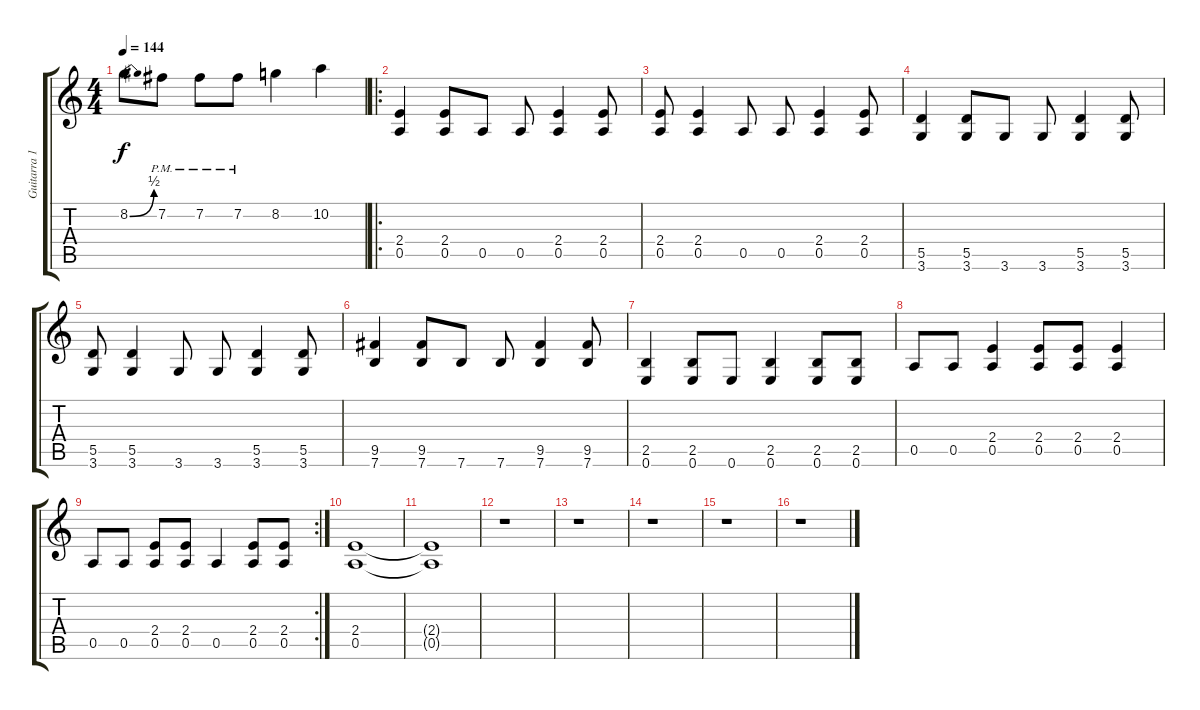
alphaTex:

\track ("Guitarra 1" "Guitarra 1") {instrument distortionguitar}
\staff {score tabs}
\tuning (E4 B3 G3 D3 A2 E2) {hide}
\ts (4 4)
\tempo 144
\clef g2
\ks c
8.2{be (bend 0 0 60 2)}.8{dy f} 7.2{pm}.8 7.2{pm}.8 7.2{pm}.8 8.2.4 10.2.4 |
\ro
(2.4 0.5).4 (2.4 0.5).8 0.5.8 0.5.8 (2.4 0.5).4 (2.4 0.5).8 |
(2.4 0.5).8 (2.4 0.5).4 0.5.8 0.5.8 (2.4 0.5).4 (2.4 0.5).8 |
(5.5 3.6).4 (5.5 3.6).8 3.6.8 3.6.8 (5.5 3.6).4 (5.5 3.6).8 |
(5.5 3.6).8 (5.5 3.6).4 3.6.8 3.6.8 (5.5 3.6).4 (5.5 3.6).8 |
(9.5 7.6).4 (9.5 7.6).8 7.6.8 7.6.8 (9.5 7.6).4 (9.5 7.6).8 |
(2.5 0.6).4 (2.5 0.6).8 0.6.8 (2.5 0.6).4 (2.5 0.6).8 (2.5 0.6).8 |
0.5.8 0.5.8 (2.4 0.5).4 (2.4 0.5).8 (2.4 0.5).8 (2.4 0.5).4 |
\rc 2
0.5.8 0.5.8 (2.4 0.5).8 (2.4 0.5).8 0.5.4 (2.4 0.5).8 (2.4 0.5).8 |
(2.4 0.5).1{volume 3} |
(2.4{t} 0.5{t}).1 |
r.1 |
r.1 |
r.1 |
r.1 |
r.1
